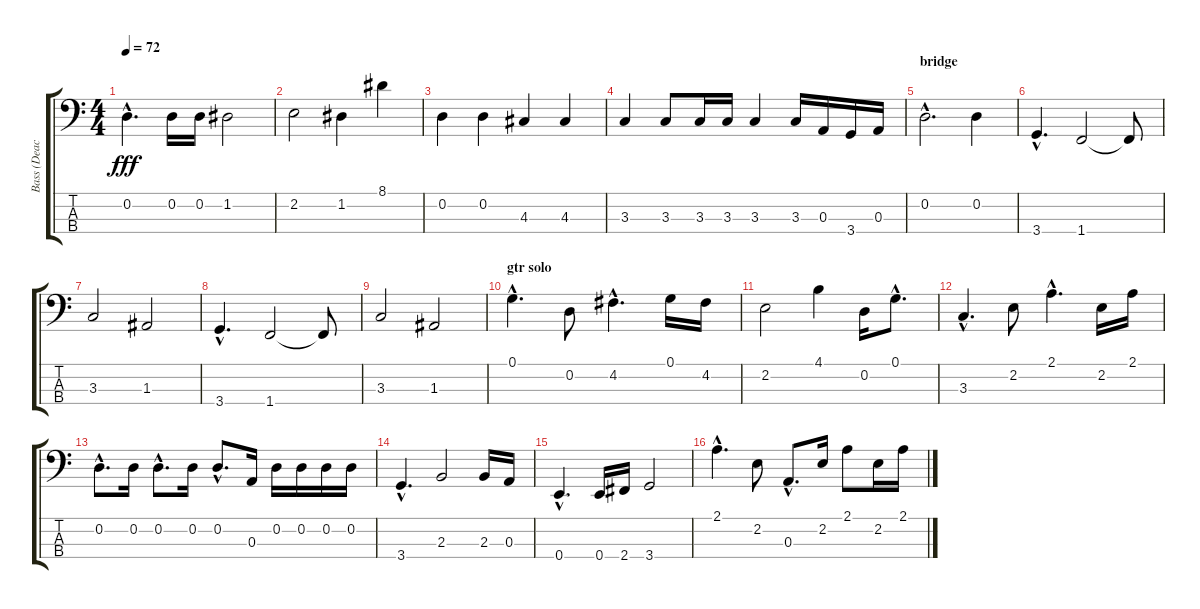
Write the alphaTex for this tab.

\track ("Bass (Deacon)" "Bass (Deac") {instrument electricbassfinger}
\staff {score tabs}
\tuning (G2 D2 A1 E1) {hide}
\ts (4 4)
\tempo 72
\clef f4
\ks c
0.2{hac}.4{d dy fff} 0.2.16 0.2.16 1.2.2 |
2.2.2 1.2.4 8.1.4 |
0.2.4 0.2.4 4.3.4 4.3.4 |
3.3.4 3.3.8 3.3.16 3.3.16 3.3.4 3.3.16 0.3.16 3.4.16 0.3.16 |
\section ("" "bridge")
0.2{hac}.2{d} 0.2.4 |
3.4{hac}.4{d} 1.4.2 1.4{t}.8 |
3.3.2 1.3.2 |
3.4{hac}.4{d} 1.4.2 1.4{t}.8 |
3.3.2 1.3.2 |
\section ("" "gtr solo")
0.1{hac}.4{d} 0.2.8 4.2{hac}.4{d} 0.1.16 4.2.16 |
2.2.2 4.1.4 0.2.16 0.1{hac}.8{d} |
3.3{hac}.4{d} 2.2.8 2.1{hac}.4{d} 2.2.16 2.1.16 |
0.2{hac}.8{d} 0.2.16 0.2{hac}.8{d} 0.2.16 0.2{hac}.8{d} 0.3.16 0.2.16 0.2.16 0.2.16 0.2.16 |
3.4{hac}.4{d} 2.3.2 2.3.16 0.3.16 |
0.4{hac}.4{d} 0.4.16 2.4.16 3.4.2 |
2.1{hac}.4{d} 2.2.8 0.3{hac}.8{d} 2.2.16 2.1.8 2.2.16 2.1.16
